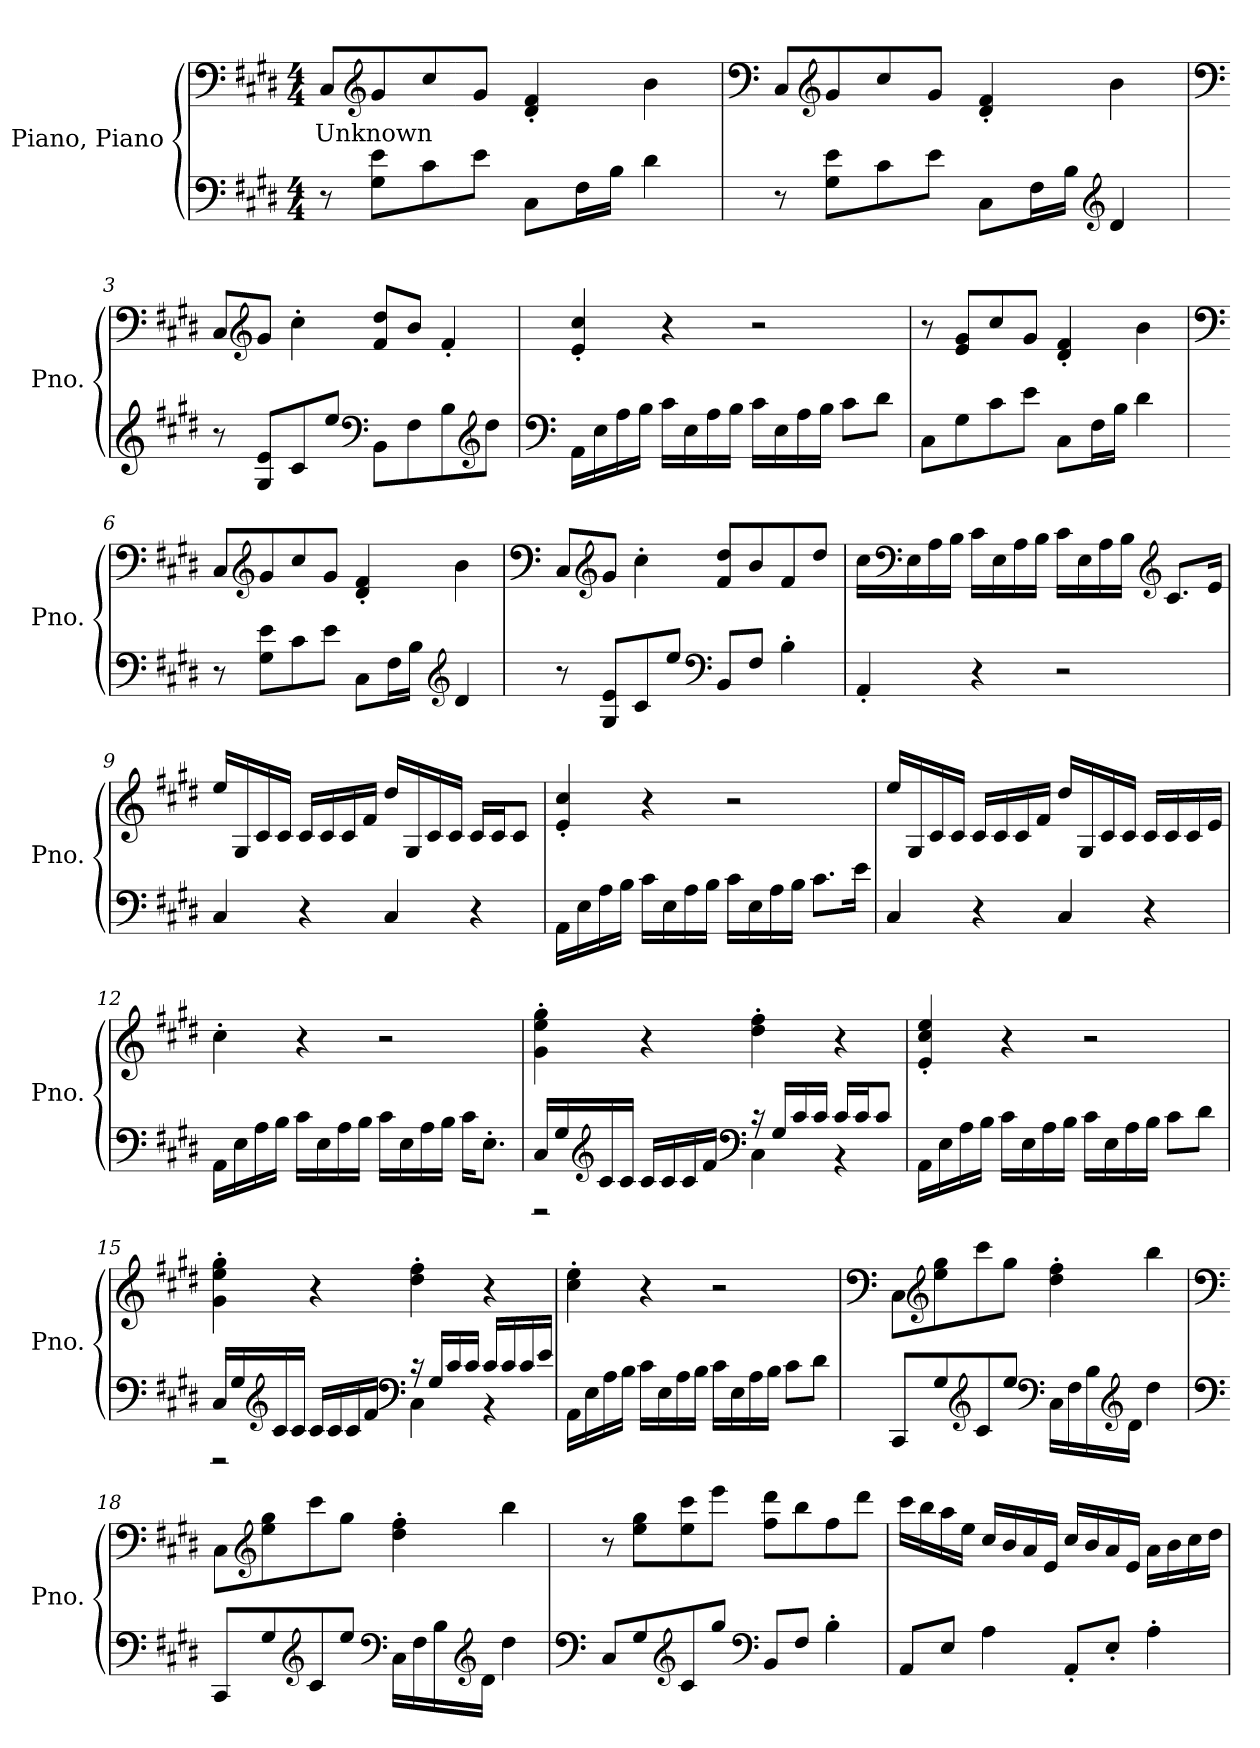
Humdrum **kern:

**kern	**kern	**text
*part1	*part1	*part1
*staff2	*staff1	*staff1
*I"Piano, Piano	*	*
*I'Pno.	*	*
*clefF4	*clefF4	*
*k[f#c#g#d#]	*k[f#c#g#d#]	*
*M4/4	*M4/4	*
*MM70	*MM70	*
=1	=1	=1
!	!	!LO:LY:b
8r	8C#/L	Unknown
*	*clefG2	*
8G#\ 8e\L	8g#/	.
8c#\	8cc#/	.
8e\J	8g#/J	.
8C#\L	4d#/' 4f#/'	.
16F#\L	.	.
16B\JJ	.	.
4d#\	4b\	.
=2	=2	=2
*	*clefF4	*
8r	8C#/L	.
*	*clefG2	*
8G#\ 8e\L	8g#/	.
8c#\	8cc#/	.
8e\J	8g#/J	.
8C#\L	4d#/' 4f#/'	.
16F#\L	.	.
16B\JJ	.	.
*clefG2	*	*
4d#/	4b\	.
!!LO:LB:g=z
=3	=3	=3
*	*clefF4	*
8r	8C#/L	.
*	*clefG2	*
8G#/ 8e/L	8g#/J	.
8c#/	4cc#'\	.
8ee/J	.	.
*clefF4	*	*
8BB\L	8f#/ 8dd#/L	.
8F#\	8b/J	.
8B\	4f#'/	.
*clefG2	*	*
8dd#\J	.	.
=4	=4	=4
*clefF4	*	*
16AA\LL	4e/' 4cc#/'	.
16E\	.	.
16A\	.	.
16B\JJ	.	.
16c#\LL	4r	.
16E\	.	.
16A\	.	.
16B\JJ	.	.
16c#\LL	2r	.
16E\	.	.
16A\	.	.
16B\JJ	.	.
8c#\L	.	.
8d#\J	.	.
=5	=5	=5
8C#\L	8r	.
8G#\	8e/ 8g#/L	.
8c#\	8cc#/	.
8e\J	8g#/J	.
8C#\L	4d#/' 4f#/'	.
16F#\L	.	.
16B\JJ	.	.
4d#\	4b\	.
!!LO:LB:g=z
=6	=6	=6
*	*clefF4	*
8r	8C#/L	.
*	*clefG2	*
8G#\ 8e\L	8g#/	.
8c#\	8cc#/	.
8e\J	8g#/J	.
8C#\L	4d#/' 4f#/'	.
16F#\L	.	.
16B\JJ	.	.
*clefG2	*	*
4d#/	4b\	.
=7	=7	=7
*	*clefF4	*
8r	8C#/L	.
*	*clefG2	*
8G#/ 8e/L	8g#/J	.
8c#/	4cc#'\	.
8ee/J	.	.
*clefF4	*	*
8BB/L	8f#/ 8dd#/L	.
8F#/J	8b/	.
4B'\	8f#/	.
.	8dd#/J	.
=8	=8	=8
4AA'/	16cc#\LL	.
*	*clefF4	*
.	16E\	.
.	16A\	.
.	16B\JJ	.
4r	16c#\LL	.
.	16E\	.
.	16A\	.
.	16B\JJ	.
2r	16c#\LL	.
.	16E\	.
.	16A\	.
.	16B\JJ	.
*	*clefG2	*
.	8.c#/L	.
.	16e/Jk	.
!!LO:LB:g=z
=9	=9	=9
4C#/	16ee/LL	.
.	16G#/	.
.	16c#/	.
.	16c#/JJ	.
4r	16c#/LL	.
.	16c#/	.
.	16c#/	.
.	16f#/JJ	.
4C#/	16dd#/LL	.
.	16G#/	.
.	16c#/	.
.	16c#/JJ	.
4r	16c#/LL	.
.	16c#/J	.
.	8c#/J	.
=10	=10	=10
16AA\LL	4e/' 4cc#/'	.
16E\	.	.
16A\	.	.
16B\JJ	.	.
16c#\LL	4r	.
16E\	.	.
16A\	.	.
16B\JJ	.	.
16c#\LL	2r	.
16E\	.	.
16A\	.	.
16B\JJ	.	.
8.c#\L	.	.
16e\Jk	.	.
!!LO:LB:g=z
=11	=11	=11
4C#/	16ee/LL	.
.	16G#/	.
.	16c#/	.
.	16c#/JJ	.
4r	16c#/LL	.
.	16c#/	.
.	16c#/	.
.	16f#/JJ	.
4C#/	16dd#/LL	.
.	16G#/	.
.	16c#/	.
.	16c#/JJ	.
4r	16c#/LL	.
.	16c#/	.
.	16c#/	.
.	16e/JJ	.
=12	=12	=12
16AA\LL	4cc#'\	.
16E\	.	.
16A\	.	.
16B\JJ	.	.
16c#\LL	4r	.
16E\	.	.
16A\	.	.
16B\JJ	.	.
16c#\LL	2r	.
16E\	.	.
16A\	.	.
16B\JJ	.	.
16c#\KL	.	.
8.E'\J	.	.
!!LO:LB:g=z
=13	=13	=13
*^	*	*
16C#/LL	2r	4g#\' 4ee\' 4gg#\'	.
16G#/	.	.	.
*clefG2	*	*	*
16c#/	.	.	.
16c#/JJ	.	.	.
16c#/LL	.	4r	.
16c#/	.	.	.
16c#/	.	.	.
16f#/JJ	.	.	.
*clefF4	*	*	*
16r	4C#\	4dd#\' 4ff#\'	.
16G#/LL	.	.	.
16c#/	.	.	.
16c#/JJ	.	.	.
16c#/LL	4r	4r	.
16c#/J	.	.	.
8c#/J	.	.	.
*v	*v	*	*
=14	=14	=14
16AA\LL	4e/' 4cc#/' 4ee/'	.
16E\	.	.
16A\	.	.
16B\JJ	.	.
16c#\LL	4r	.
16E\	.	.
16A\	.	.
16B\JJ	.	.
16c#\LL	2r	.
16E\	.	.
16A\	.	.
16B\JJ	.	.
8c#\L	.	.
8d#\J	.	.
!!LO:PB:g=z
=15	=15	=15
*^	*	*
16C#/LL	2r	4g#\' 4ee\' 4gg#\'	.
16G#/	.	.	.
*clefG2	*	*	*
16c#/	.	.	.
16c#/JJ	.	.	.
16c#/LL	.	4r	.
16c#/	.	.	.
16c#/	.	.	.
16f#/JJ	.	.	.
*clefF4	*	*	*
16r	4C#\	4dd#\' 4ff#\'	.
16G#/LL	.	.	.
16c#/	.	.	.
16c#/JJ	.	.	.
16c#/LL	4r	4r	.
16c#/	.	.	.
16c#/	.	.	.
16e/JJ	.	.	.
*v	*v	*	*
=16	=16	=16
16AA\LL	4cc#\' 4ee\'	.
16E\	.	.
16A\	.	.
16B\JJ	.	.
16c#\LL	4r	.
16E\	.	.
16A\	.	.
16B\JJ	.	.
16c#\LL	2r	.
16E\	.	.
16A\	.	.
16B\JJ	.	.
8c#\L	.	.
8d#\J	.	.
!!LO:LB:g=z
=17	=17	=17
*	*clefF4	*
8CC#/L	8C#\L	.
*	*clefG2	*
8G#/	8ee\ 8gg#\	.
*clefG2	*	*
8c#/	8ccc#\	.
8ee/J	8gg#\J	.
*clefF4	*	*
16C#\LL	4dd#\' 4ff#\'	.
16F#\	.	.
16B\	.	.
*clefG2	*	*
16d#\JJ	.	.
4dd#\	4bb\	.
=18	=18	=18
*clefF4	*clefF4	*
8CC#/L	8C#\L	.
*	*clefG2	*
8G#/	8ee\ 8gg#\	.
*clefG2	*	*
8c#/	8ccc#\	.
8ee/J	8gg#\J	.
*clefF4	*	*
16C#\LL	4dd#\' 4ff#\'	.
16F#\	.	.
16B\	.	.
*clefG2	*	*
16d#\JJ	.	.
4dd#\	4bb\	.
!!LO:LB:g=z
=19	=19	=19
*clefF4	*	*
8C#/L	8r	.
8G#/	8ee\ 8gg#\L	.
*clefG2	*	*
8c#/	8ee\ 8ccc#\	.
8gg#/J	8eee\J	.
*clefF4	*	*
8BB/L	8ff#\ 8ddd#\L	.
8F#/J	8bb\	.
4B'\	8ff#\	.
.	8ddd#\J	.
=20	=20	=20
8AA/L	16ccc#\LL	.
.	16bb\	.
8E/J	16aa\	.
.	16ee\JJ	.
4A\	16cc#/LL	.
.	16b/	.
.	16a/	.
.	16e/JJ	.
8AA'/L	16cc#/LL	.
.	16b/	.
8E'/J	16a/	.
.	16e/JJ	.
4A'\	16a\LL	.
.	16b\	.
.	16cc#\	.
.	16dd#\JJ	.
=	=	=
*-	*-	*-
